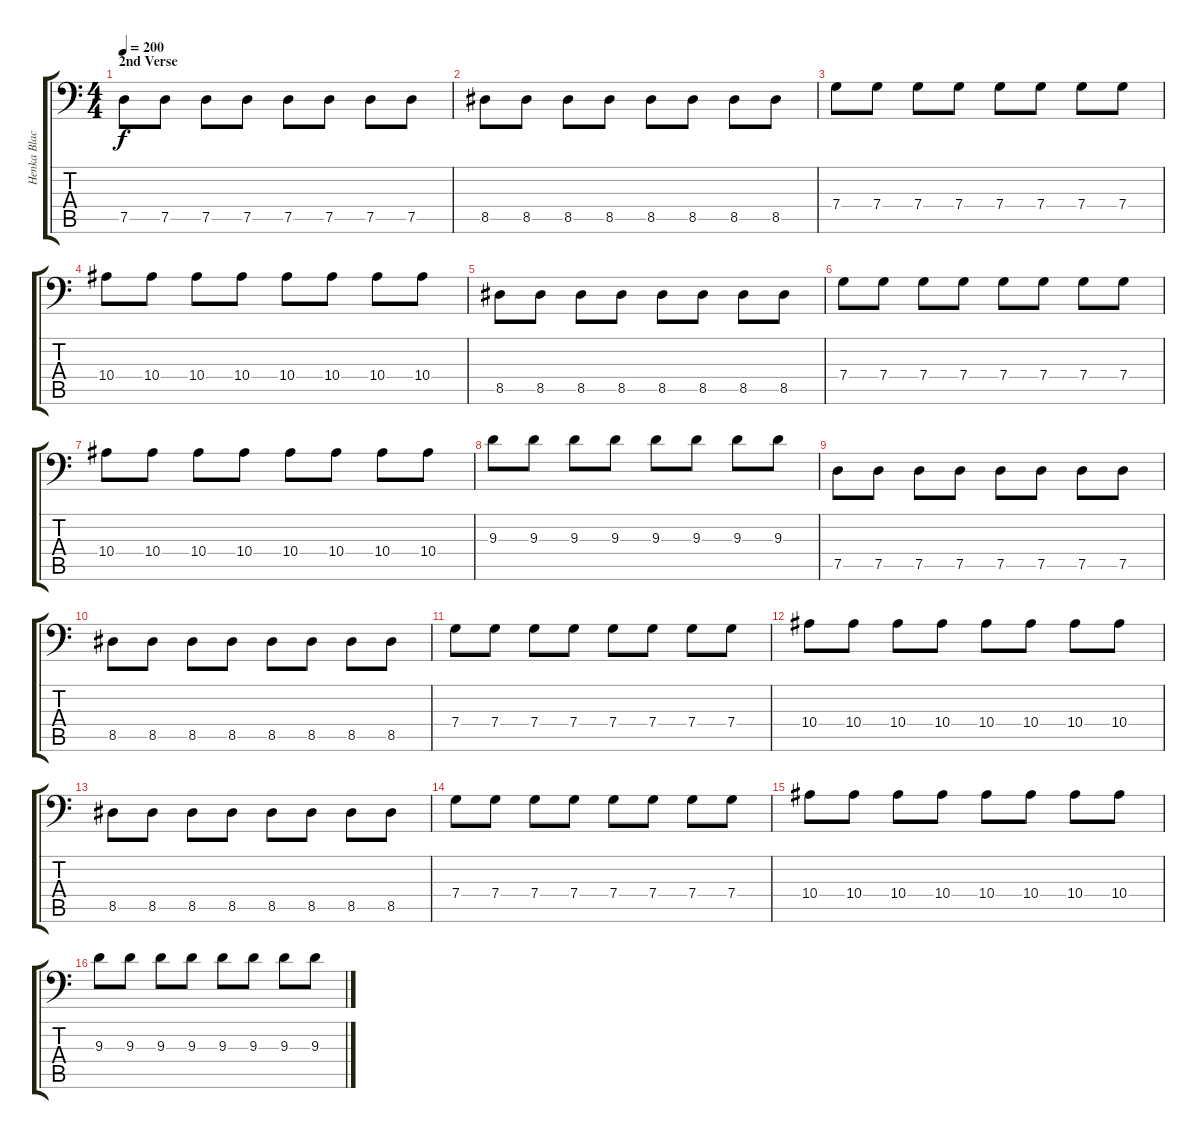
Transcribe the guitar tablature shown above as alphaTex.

\track ("Henka Blacksmith" "Henka Blac") {instrument electricbasspick}
\staff {score tabs}
\tuning (D3 A2 F2 C2 G1 D1) {hide}
\ts (4 4)
\section ("" "2nd Verse")
\tempo 200
\clef f4
\ks c
7.5.8{dy f} 7.5.8 7.5.8 7.5.8 7.5.8 7.5.8 7.5.8 7.5.8 |
8.5.8 8.5.8 8.5.8 8.5.8 8.5.8 8.5.8 8.5.8 8.5.8 |
7.4.8 7.4.8 7.4.8 7.4.8 7.4.8 7.4.8 7.4.8 7.4.8 |
10.4.8 10.4.8 10.4.8 10.4.8 10.4.8 10.4.8 10.4.8 10.4.8 |
8.5.8 8.5.8 8.5.8 8.5.8 8.5.8 8.5.8 8.5.8 8.5.8 |
7.4.8 7.4.8 7.4.8 7.4.8 7.4.8 7.4.8 7.4.8 7.4.8 |
10.4.8 10.4.8 10.4.8 10.4.8 10.4.8 10.4.8 10.4.8 10.4.8 |
9.3.8 9.3.8 9.3.8 9.3.8 9.3.8 9.3.8 9.3.8 9.3.8 |
7.5.8 7.5.8 7.5.8 7.5.8 7.5.8 7.5.8 7.5.8 7.5.8 |
8.5.8 8.5.8 8.5.8 8.5.8 8.5.8 8.5.8 8.5.8 8.5.8 |
7.4.8 7.4.8 7.4.8 7.4.8 7.4.8 7.4.8 7.4.8 7.4.8 |
10.4.8 10.4.8 10.4.8 10.4.8 10.4.8 10.4.8 10.4.8 10.4.8 |
8.5.8 8.5.8 8.5.8 8.5.8 8.5.8 8.5.8 8.5.8 8.5.8 |
7.4.8 7.4.8 7.4.8 7.4.8 7.4.8 7.4.8 7.4.8 7.4.8 |
10.4.8 10.4.8 10.4.8 10.4.8 10.4.8 10.4.8 10.4.8 10.4.8 |
9.3.8 9.3.8 9.3.8 9.3.8 9.3.8 9.3.8 9.3.8 9.3.8
